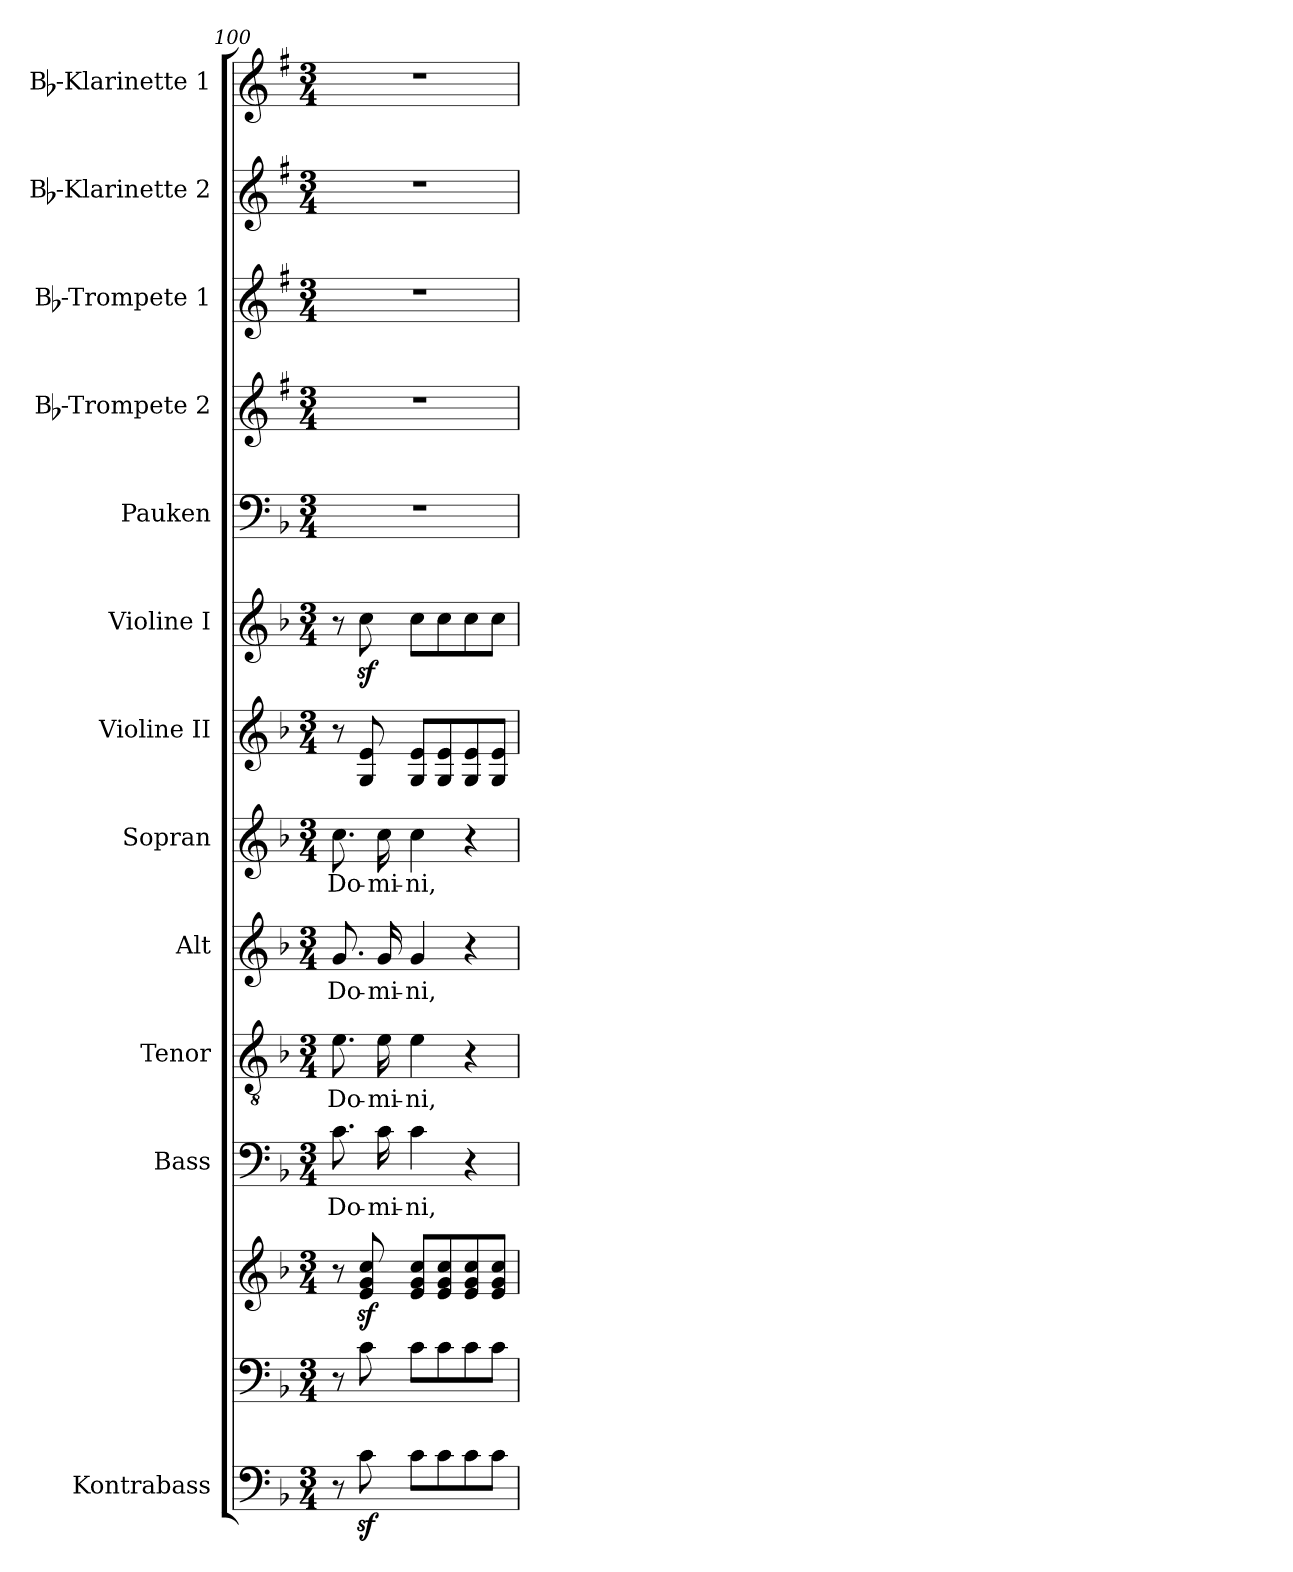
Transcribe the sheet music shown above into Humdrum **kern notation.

**kern	**kern	**kern	**kern	**text	**kern	**text	**kern	**text	**kern	**text	**kern	**kern	**kern	**kern	**kern	**kern	**kern
*part13	*part12	*part12	*part11	*part11	*part10	*part10	*part9	*part9	*part8	*part8	*part7	*part6	*part5	*part4	*part3	*part2	*part1
*staff14	*staff13	*staff12	*staff11	*staff11	*staff10	*staff10	*staff9	*staff9	*staff8	*staff8	*staff7	*staff6	*staff5	*staff4	*staff3	*staff2	*staff1
*I"Kontrabass	*	*	*I"Bass	*	*I"Tenor	*	*I"Alt	*	*I"Sopran	*	*I"Violine II	*I"Violine I	*I"Pauken	*I"Bb-Trompete 2	*I"Bb-Trompete 1	*I"Bb-Klarinette 2	*I"Bb-Klarinette 1
*I'Kb.	*	*	*I'B.	*	*I'T.	*	*I'A.	*	*I'S.	*	*I'Vl. II	*I'Vl. I	*I'Pk.	*I'Bb Trp. 2	*I'Bb Trp. 1	*I'Bb Kl. 2	*I'Bb Kl. 1
*clefF4	*clefF4	*clefG2	*clefF4	*	*clefGv2	*	*clefG2	*	*clefG2	*	*clefG2	*clefG2	*clefF4	*clefG2	*clefG2	*clefG2	*clefG2
*ITrd7c12	*	*	*	*	*	*	*	*	*	*	*	*	*	*ITrd1c2	*ITrd1c2	*ITrd1c2	*ITrd1c2
*k[b-]	*k[b-]	*k[b-]	*k[b-]	*	*k[b-]	*	*k[b-]	*	*k[b-]	*	*k[b-]	*k[b-]	*k[b-]	*k[b-]	*k[b-]	*k[b-]	*k[b-]
*F:	*F:	*F:	*F:	*	*F:	*	*F:	*	*F:	*	*F:	*F:	*F:	*F:	*F:	*F:	*F:
*M3/4	*M3/4	*M3/4	*M3/4	*	*M3/4	*	*M3/4	*	*M3/4	*	*M3/4	*M3/4	*M3/4	*M3/4	*M3/4	*M3/4	*M3/4
=100	=100	=100	=100	=100	=100	=100	=100	=100	=100	=100	=100	=100	=100	=100	=100	=100	=100
!	!	!	!	!LO:LY:b	!	!LO:LY:b	!	!LO:LY:b	!	!LO:LY:b	!	!	!	!	!	!	!
8r	8r	8r	8.c\	Do-	8.e\	Do-	8.g/	Do-	8.cc\	Do-	8r	8r	2.r	2.r	2.r	2.r	2.r
8Cz<\	8c\	8e/z< 8g/z< 8cc/z<	.	.	.	.	.	.	.	.	8G/ 8e/	8ccz<\	.	.	.	.	.
!	!	!	!	!LO:LY:b	!	!LO:LY:b	!	!LO:LY:b	!	!LO:LY:b	!	!	!	!	!	!	!
.	.	.	16c\	-mi-	16e\	-mi-	16g/	-mi-	16cc\	-mi-	.	.	.	.	.	.	.
!	!	!	!	!LO:LY:b	!	!LO:LY:b	!	!LO:LY:b	!	!LO:LY:b	!	!	!	!	!	!	!
8C\L	8c\L	8e/ 8g/ 8cc/L	4c\	-ni,	4e\	-ni,	4g/	-ni,	4cc\	-ni,	8G/ 8e/L	8cc\L	.	.	.	.	.
8C\	8c\	8e/ 8g/ 8cc/	.	.	.	.	.	.	.	.	8G/ 8e/	8cc\	.	.	.	.	.
8C\	8c\	8e/ 8g/ 8cc/	4r	.	4r	.	4r	.	4r	.	8G/ 8e/	8cc\	.	.	.	.	.
8C\J	8c\J	8e/ 8g/ 8cc/J	.	.	.	.	.	.	.	.	8G/ 8e/J	8cc\J	.	.	.	.	.
=	=	=	=	=	=	=	=	=	=	=	=	=	=	=	=	=	=
*-	*-	*-	*-	*-	*-	*-	*-	*-	*-	*-	*-	*-	*-	*-	*-	*-	*-
